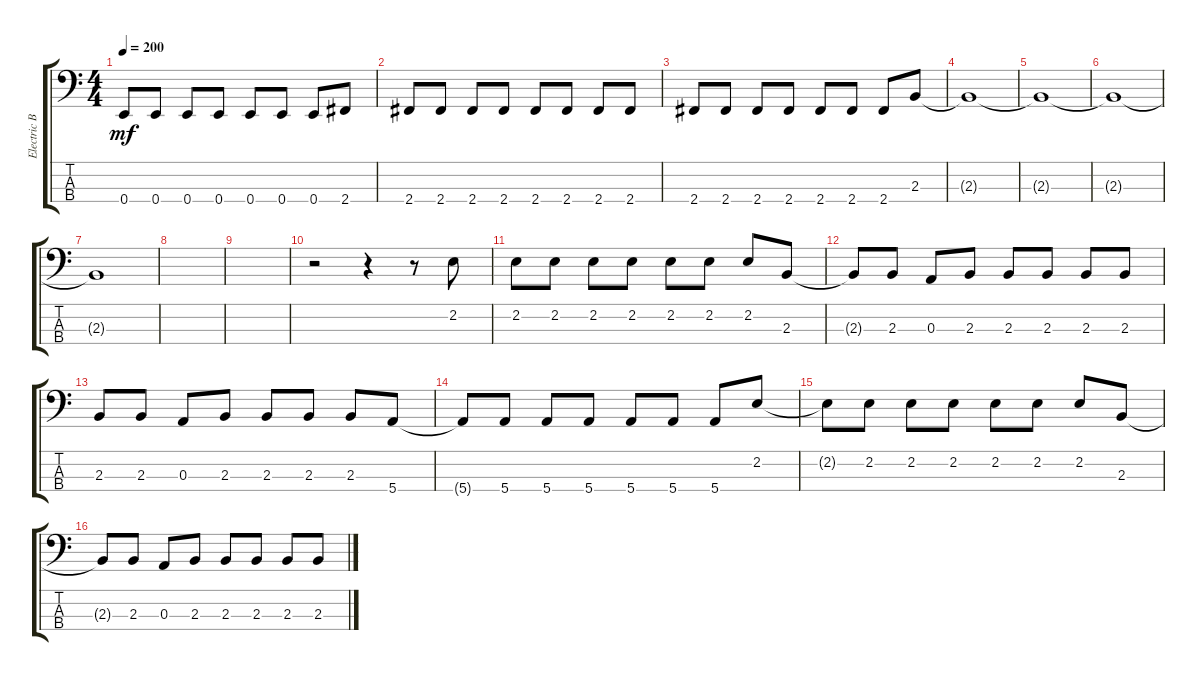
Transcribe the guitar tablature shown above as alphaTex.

\track ("Electric Bass" "Electric B") {instrument electricbassfinger}
\staff {score tabs}
\tuning (G2 D2 A1 E1) {hide}
\ts (4 4)
\tempo 200
\clef f4
\ks c
0.4.8{dy mf} 0.4.8 0.4.8 0.4.8 0.4.8 0.4.8 0.4.8 2.4.8 |
2.4.8 2.4.8 2.4.8 2.4.8 2.4.8 2.4.8 2.4.8 2.4.8 |
2.4.8 2.4.8 2.4.8 2.4.8 2.4.8 2.4.8 2.4.8 2.3.8 |
2.3{t}.1 |
2.3{t}.1 |
2.3{t}.1 |
2.3{t}.1 |
|
|
r.2 r.4 r.8 2.2.8 |
2.2.8 2.2.8 2.2.8 2.2.8 2.2.8 2.2.8 2.2.8 2.3.8 |
2.3{t}.8 2.3.8 0.3.8 2.3.8 2.3.8 2.3.8 2.3.8 2.3.8 |
2.3.8 2.3.8 0.3.8 2.3.8 2.3.8 2.3.8 2.3.8 5.4.8 |
5.4{t}.8 5.4.8 5.4.8 5.4.8 5.4.8 5.4.8 5.4.8 2.2.8 |
2.2{t}.8 2.2.8 2.2.8 2.2.8 2.2.8 2.2.8 2.2.8 2.3.8 |
2.3{t}.8 2.3.8 0.3.8 2.3.8 2.3.8 2.3.8 2.3.8 2.3.8
